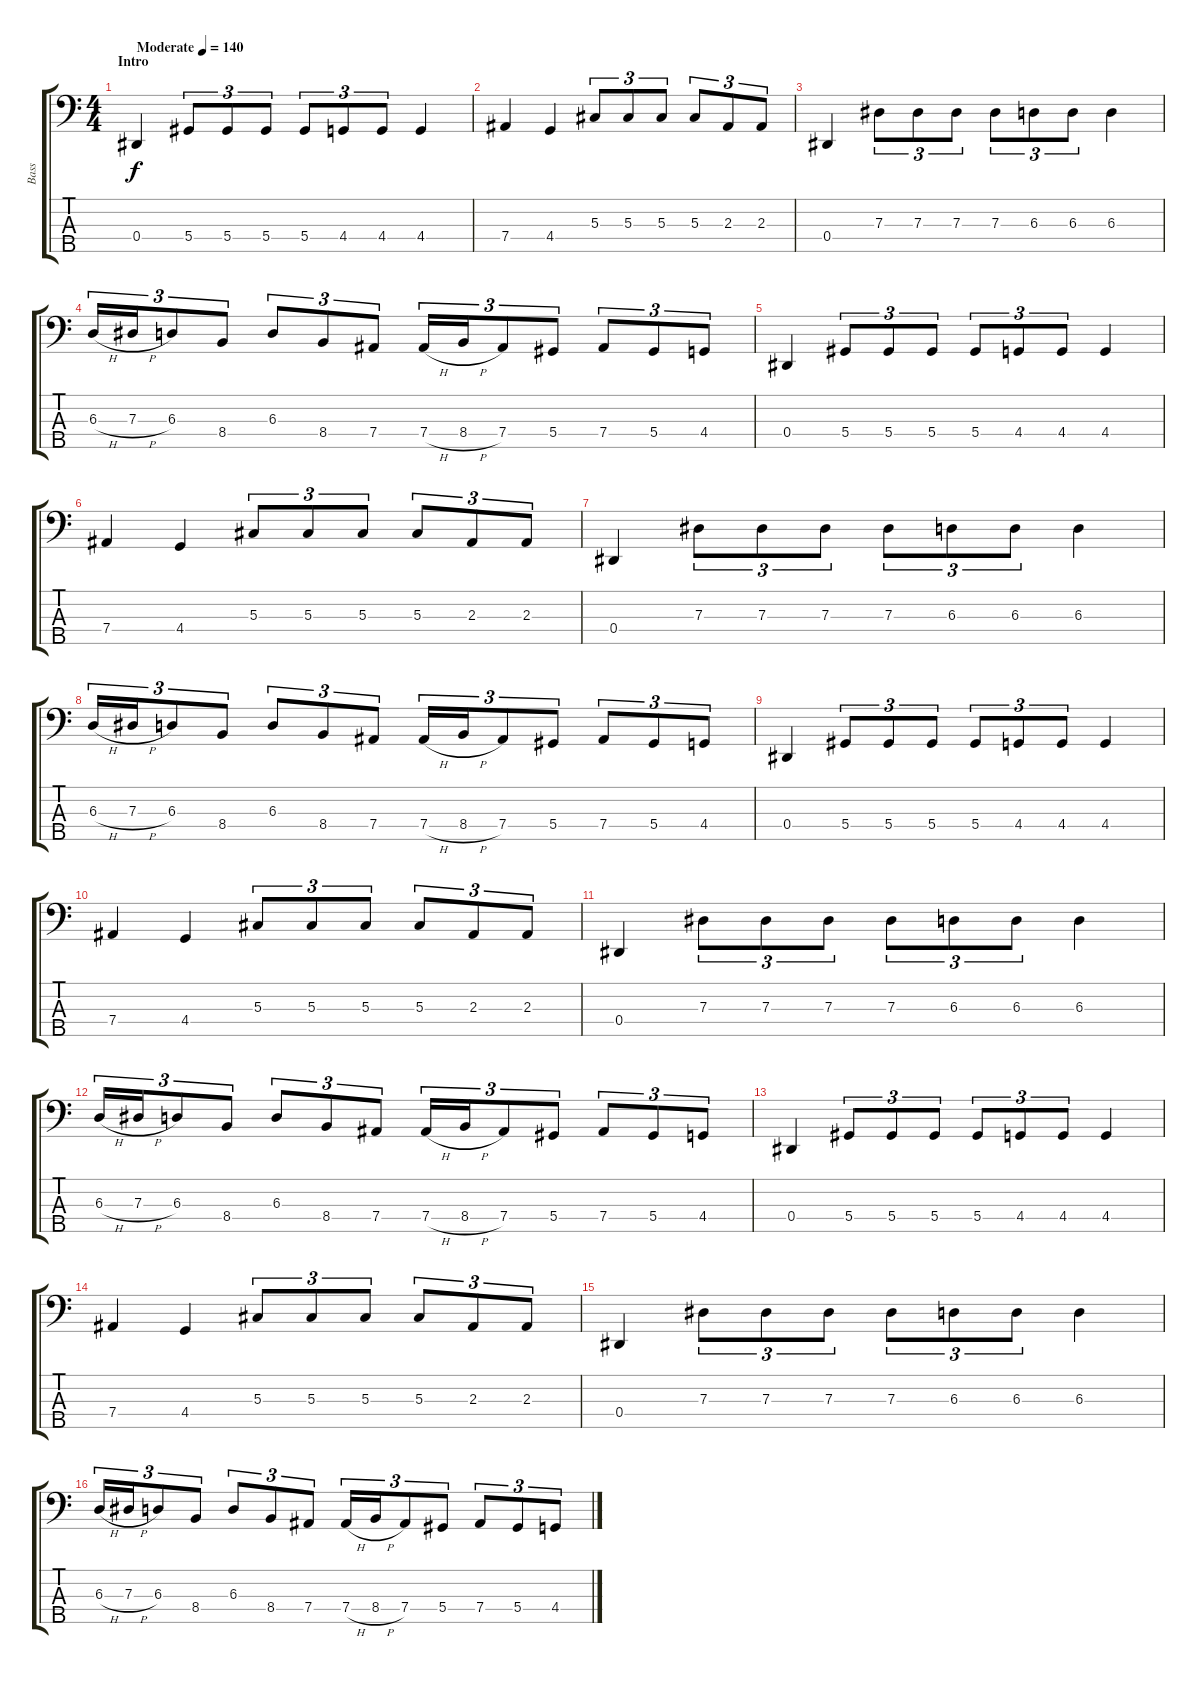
\track ("Bass" "Bass") {instrument electricbasspick}
\staff {score tabs}
\tuning (Gb2 Db2 Ab1 Eb1 Bb0) {hide}
\ts (4 4)
\section ("" "Intro")
\tempo (140 "Moderate")
\clef f4
\ks c
0.4.4{dy f instrument electricbasspick} 5.4.8{tu (3 2)} 5.4.8{tu (3 2)} 5.4.8{tu (3 2)} 5.4.8{tu (3 2)} 4.4.8{tu (3 2)} 4.4.8{tu (3 2)} 4.4.4 |
7.4.4 4.4.4 5.3.8{tu (3 2)} 5.3.8{tu (3 2)} 5.3.8{tu (3 2)} 5.3.8{tu (3 2)} 2.3.8{tu (3 2)} 2.3.8{tu (3 2)} |
0.4.4 7.3.8{tu (3 2)} 7.3.8{tu (3 2)} 7.3.8{tu (3 2)} 7.3.8{tu (3 2)} 6.3.8{tu (3 2)} 6.3.8{tu (3 2)} 6.3.4 |
6.3{h}.16{tu (3 2)} 7.3{h}.16{tu (3 2)} 6.3.8{tu (3 2)} 8.4.8{tu (3 2)} 6.3.8{tu (3 2)} 8.4.8{tu (3 2)} 7.4.8{tu (3 2)} 7.4{h}.16{tu (3 2)} 8.4{h}.16{tu (3 2)} 7.4.8{tu (3 2)} 5.4.8{tu (3 2)} 7.4.8{tu (3 2)} 5.4.8{tu (3 2)} 4.4.8{tu (3 2)} |
0.4.4 5.4.8{tu (3 2)} 5.4.8{tu (3 2)} 5.4.8{tu (3 2)} 5.4.8{tu (3 2)} 4.4.8{tu (3 2)} 4.4.8{tu (3 2)} 4.4.4 |
7.4.4 4.4.4 5.3.8{tu (3 2)} 5.3.8{tu (3 2)} 5.3.8{tu (3 2)} 5.3.8{tu (3 2)} 2.3.8{tu (3 2)} 2.3.8{tu (3 2)} |
0.4.4 7.3.8{tu (3 2)} 7.3.8{tu (3 2)} 7.3.8{tu (3 2)} 7.3.8{tu (3 2)} 6.3.8{tu (3 2)} 6.3.8{tu (3 2)} 6.3.4 |
6.3{h}.16{tu (3 2)} 7.3{h}.16{tu (3 2)} 6.3.8{tu (3 2)} 8.4.8{tu (3 2)} 6.3.8{tu (3 2)} 8.4.8{tu (3 2)} 7.4.8{tu (3 2)} 7.4{h}.16{tu (3 2)} 8.4{h}.16{tu (3 2)} 7.4.8{tu (3 2)} 5.4.8{tu (3 2)} 7.4.8{tu (3 2)} 5.4.8{tu (3 2)} 4.4.8{tu (3 2)} |
0.4.4 5.4.8{tu (3 2)} 5.4.8{tu (3 2)} 5.4.8{tu (3 2)} 5.4.8{tu (3 2)} 4.4.8{tu (3 2)} 4.4.8{tu (3 2)} 4.4.4 |
7.4.4 4.4.4 5.3.8{tu (3 2)} 5.3.8{tu (3 2)} 5.3.8{tu (3 2)} 5.3.8{tu (3 2)} 2.3.8{tu (3 2)} 2.3.8{tu (3 2)} |
0.4.4 7.3.8{tu (3 2)} 7.3.8{tu (3 2)} 7.3.8{tu (3 2)} 7.3.8{tu (3 2)} 6.3.8{tu (3 2)} 6.3.8{tu (3 2)} 6.3.4 |
6.3{h}.16{tu (3 2)} 7.3{h}.16{tu (3 2)} 6.3.8{tu (3 2)} 8.4.8{tu (3 2)} 6.3.8{tu (3 2)} 8.4.8{tu (3 2)} 7.4.8{tu (3 2)} 7.4{h}.16{tu (3 2)} 8.4{h}.16{tu (3 2)} 7.4.8{tu (3 2)} 5.4.8{tu (3 2)} 7.4.8{tu (3 2)} 5.4.8{tu (3 2)} 4.4.8{tu (3 2)} |
0.4.4 5.4.8{tu (3 2)} 5.4.8{tu (3 2)} 5.4.8{tu (3 2)} 5.4.8{tu (3 2)} 4.4.8{tu (3 2)} 4.4.8{tu (3 2)} 4.4.4 |
7.4.4 4.4.4 5.3.8{tu (3 2)} 5.3.8{tu (3 2)} 5.3.8{tu (3 2)} 5.3.8{tu (3 2)} 2.3.8{tu (3 2)} 2.3.8{tu (3 2)} |
0.4.4 7.3.8{tu (3 2)} 7.3.8{tu (3 2)} 7.3.8{tu (3 2)} 7.3.8{tu (3 2)} 6.3.8{tu (3 2)} 6.3.8{tu (3 2)} 6.3.4 |
6.3{h}.16{tu (3 2)} 7.3{h}.16{tu (3 2)} 6.3.8{tu (3 2)} 8.4.8{tu (3 2)} 6.3.8{tu (3 2)} 8.4.8{tu (3 2)} 7.4.8{tu (3 2)} 7.4{h}.16{tu (3 2)} 8.4{h}.16{tu (3 2)} 7.4.8{tu (3 2)} 5.4.8{tu (3 2)} 7.4.8{tu (3 2)} 5.4.8{tu (3 2)} 4.4.8{tu (3 2)}
